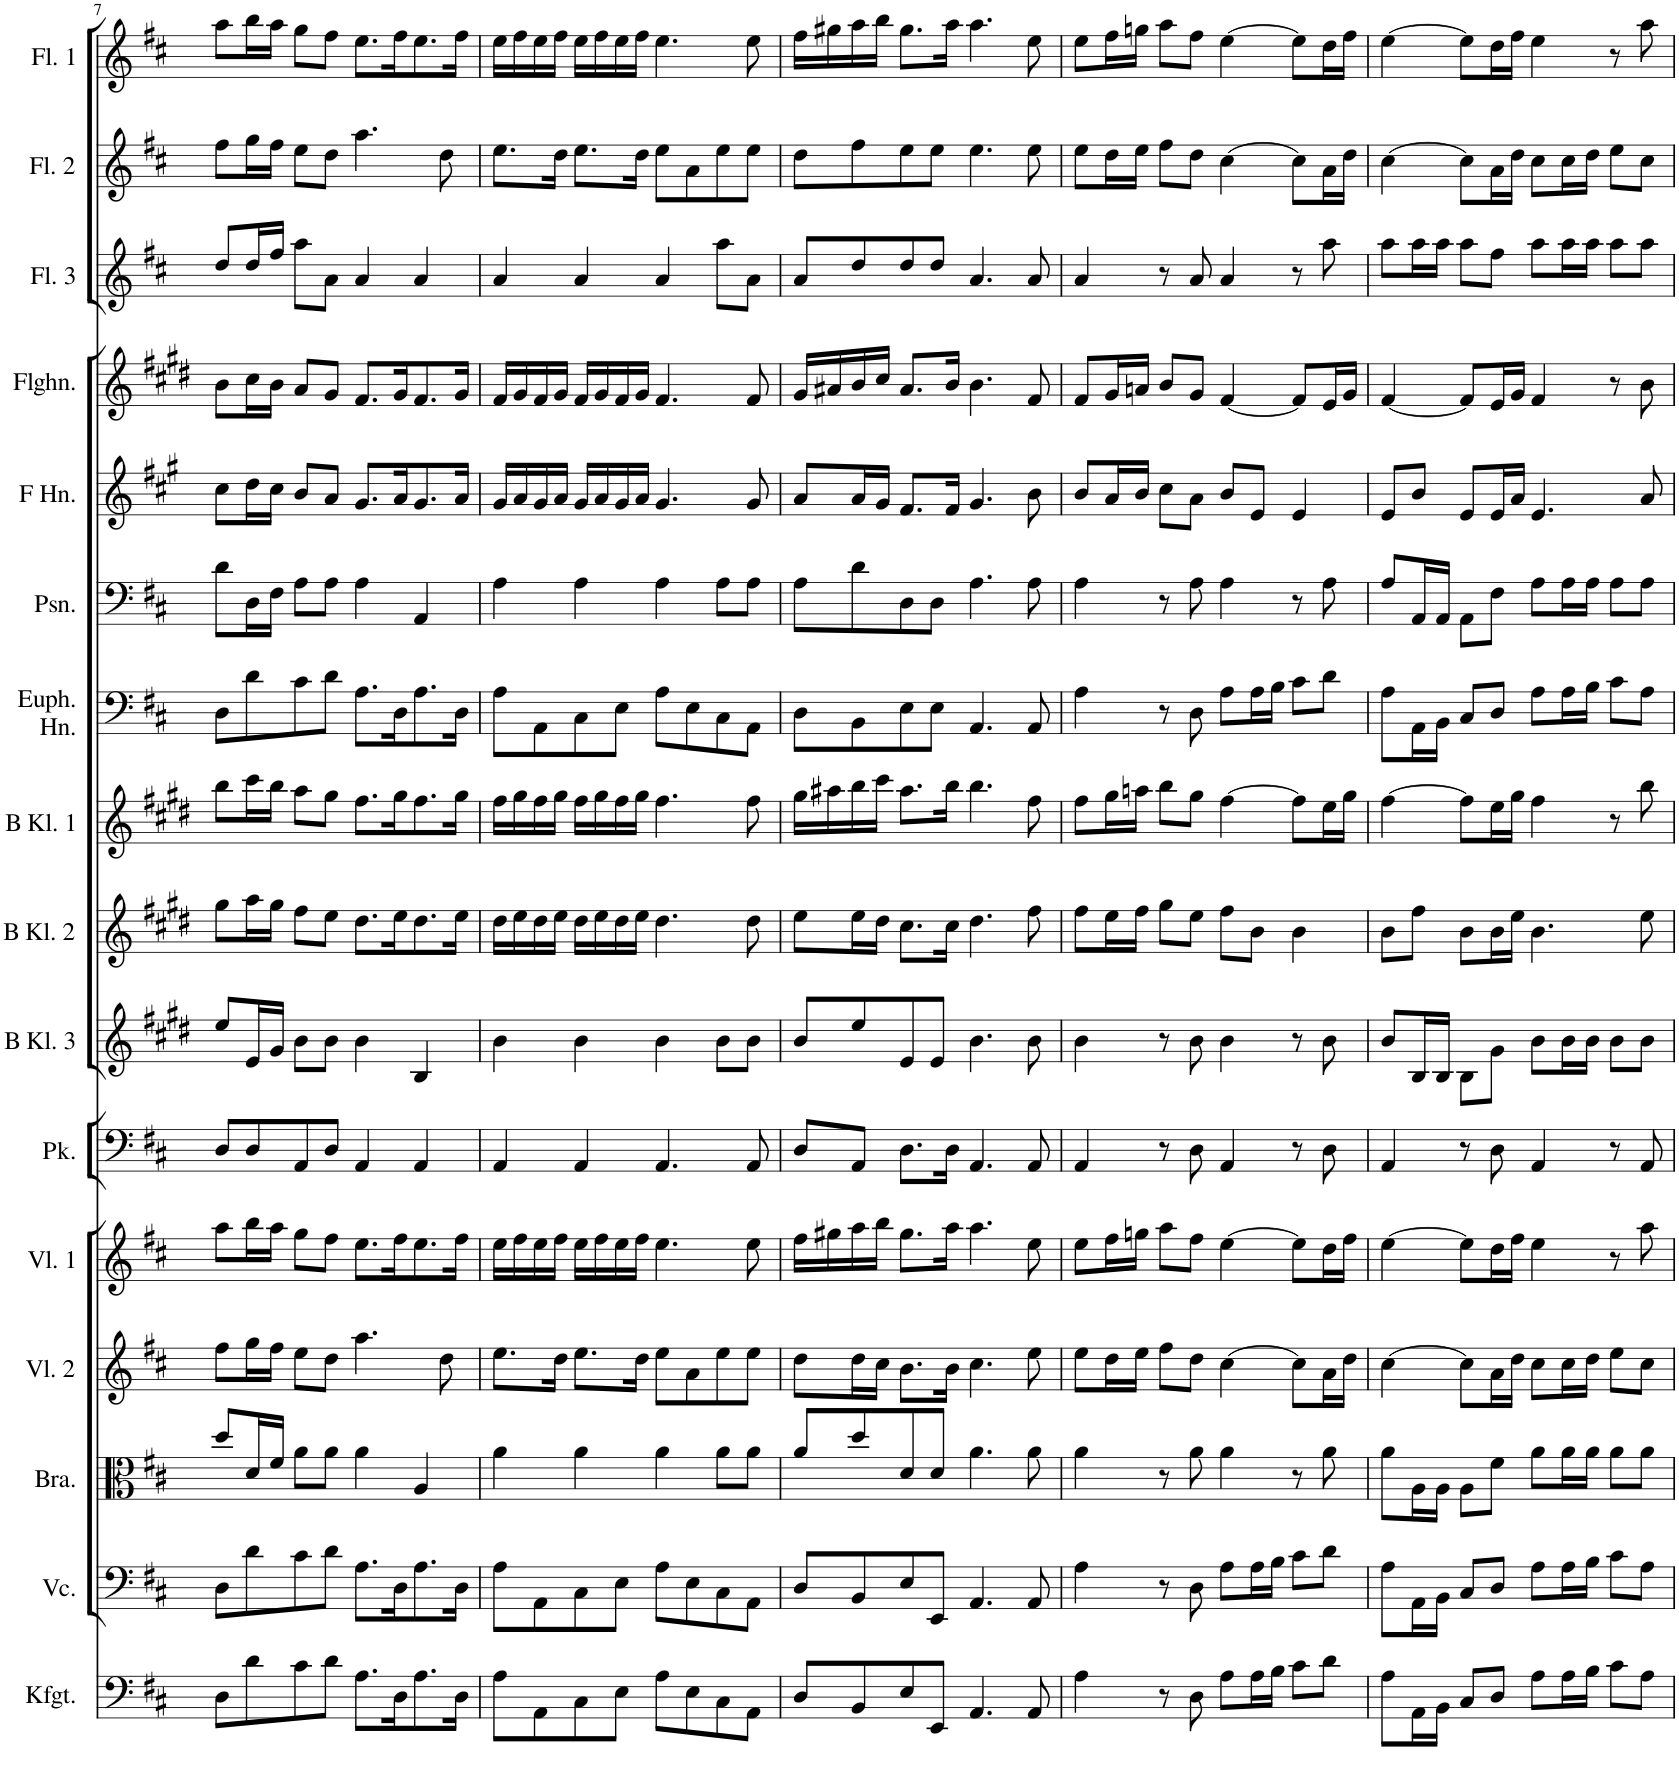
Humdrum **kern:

**kern	**kern	**kern	**kern	**kern	**kern	**kern	**kern	**kern	**kern	**kern	**kern	**kern	**kern	**kern	**kern
*part16	*part15	*part14	*part13	*part12	*part11	*part10	*part9	*part8	*part7	*part6	*part5	*part4	*part3	*part2	*part1
*staff16	*staff15	*staff14	*staff13	*staff12	*staff11	*staff10	*staff9	*staff8	*staff7	*staff6	*staff5	*staff4	*staff3	*staff2	*staff1
*I"Kontrafagott	*I"Violoncello Kontrabaß	*I"Bratsche	*I"Violine 2	*I"Violine 1	*I"Pauke	*I"Klarinette 3 in B	*I"Klarinette 2 in B	*I"Klarinette 1 in B	*I"Euphonium	*I"Posaune	*I"Horn in F	*I"Flügelhorn	*I"Flöte 3	*I"Flöte 2	*I"Flöte 1
*I'Kfgt.	*I'Vc.	*I'Bra.	*I'Vl. 2	*I'Vl. 1	*I'Pk.	*	*	*	*	*I'Psn.	*	*I'Flghn.	*I'Fl. 3	*I'Fl. 2	*I'Fl. 1
!!LO:PB:g=z
*clefF4	*clefF4	*clefC3	*clefG2	*clefG2	*clefF4	*clefG2	*clefG2	*clefG2	*clefF4	*clefF4	*clefG2	*clefG2	*clefG2	*clefG2	*clefG2
*Trd7c12	*	*	*	*	*	*Trd1c2	*Trd1c2	*Trd1c2	*	*	*Trd4c7	*Trd1c2	*	*	*
*k[f#c#]	*k[f#c#]	*k[f#c#]	*k[f#c#]	*k[f#c#]	*k[f#c#]	*k[f#c#g#d#]	*k[f#c#g#d#]	*k[f#c#g#d#]	*k[f#c#]	*k[f#c#]	*k[f#c#g#]	*k[f#c#g#d#]	*k[f#c#]	*k[f#c#]	*k[f#c#]
*M4/4	*M4/4	*M4/4	*M4/4	*M4/4	*M4/4	*M4/4	*M4/4	*M4/4	*M4/4	*M4/4	*M4/4	*M4/4	*M4/4	*M4/4	*M4/4
=7	=7	=7	=7	=7	=7	=7	=7	=7	=7	=7	=7	=7	=7	=7	=7
8D\L	8D\L	8dd/L	8ff#\L	8aa\L	8D/L	8ee/L	8gg#\L	8bb\L	8D\L	8d\L	8cc#\L	8b\L	8dd/L	8ff#\L	8aa\L
8d\	8d\	16d/L	16gg\L	16bb\L	8D/	16e/L	16aa\L	16ccc#\L	8d\	16D\L	16dd\L	16cc#\L	16dd/L	16gg\L	16bb\L
.	.	16f#/JJ	16ff#\JJ	16aa\JJ	.	16g#/JJ	16gg#\JJ	16bb\JJ	.	16F#\JJ	16cc#\JJ	16b\JJ	16ff#/JJ	16ff#\JJ	16aa\JJ
8c#\	8c#\	8a\L	8ee\L	8gg\L	8AA/	8b\L	8ff#\L	8aa\L	8c#\	8A\L	8b/L	8a/L	8aa\L	8ee\L	8gg\L
8d\J	8d\J	8a\J	8dd\J	8ff#\J	8D/J	8b\J	8ee\J	8gg#\J	8d\J	8A\J	8a/J	8g#/J	8a\J	8dd\J	8ff#\J
8.A\L	8.A\L	4a\	4.aa\	8.ee\L	4AA/	4b\	8.dd#\L	8.ff#\L	8.A\L	4A\	8.g#/L	8.f#/L	4a/	4.aa\	8.ee\L
16D\K	16D\K	.	.	16ff#\K	.	.	16ee\K	16gg#\K	16D\K	.	16a/K	16g#/K	.	.	16ff#\K
8.A\	8.A\	4A/	.	8.ee\	4AA/	4B/	8.dd#\	8.ff#\	8.A\	4AA/	8.g#/	8.f#/	4a/	.	8.ee\
.	.	.	8dd\	.	.	.	.	.	.	.	.	.	.	8dd\	.
16D\Jk	16D\Jk	.	.	16ff#\Jk	.	.	16ee\Jk	16gg#\Jk	16D\Jk	.	16a/Jk	16g#/Jk	.	.	16ff#\Jk
=8	=8	=8	=8	=8	=8	=8	=8	=8	=8	=8	=8	=8	=8	=8	=8
8A\L	8A\L	4a\	8.ee\L	16ee\LL	4AA/	4b\	16dd#\LL	16ff#\LL	8A\L	4A\	16g#/LL	16f#/LL	4a/	8.ee\L	16ee\LL
.	.	.	.	16ff#\	.	.	16ee\	16gg#\	.	.	16a/	16g#/	.	.	16ff#\
8AA\	8AA\	.	.	16ee\	.	.	16dd#\	16ff#\	8AA\	.	16g#/	16f#/	.	.	16ee\
.	.	.	16dd\Jk	16ff#\JJ	.	.	16ee\JJ	16gg#\JJ	.	.	16a/JJ	16g#/JJ	.	16dd\Jk	16ff#\JJ
8C#\	8C#\	4a\	8.ee\L	16ee\LL	4AA/	4b\	16dd#\LL	16ff#\LL	8C#\	4A\	16g#/LL	16f#/LL	4a/	8.ee\L	16ee\LL
.	.	.	.	16ff#\	.	.	16ee\	16gg#\	.	.	16a/	16g#/	.	.	16ff#\
8E\J	8E\J	.	.	16ee\	.	.	16dd#\	16ff#\	8E\J	.	16g#/	16f#/	.	.	16ee\
.	.	.	16dd\Jk	16ff#\JJ	.	.	16ee\JJ	16gg#\JJ	.	.	16a/JJ	16g#/JJ	.	16dd\Jk	16ff#\JJ
8A\L	8A\L	4a\	8ee\L	4.ee\	4.AA/	4b\	4.dd#\	4.ff#\	8A\L	4A\	4.g#/	4.f#/	4a/	8ee\L	4.ee\
8E\	8E\	.	8a\	.	.	.	.	.	8E\	.	.	.	.	8a\	.
8C#\	8C#\	8a\L	8ee\	.	.	8b\L	.	.	8C#\	8A\L	.	.	8aa\L	8ee\	.
8AA\J	8AA\J	8a\J	8ee\J	8ee\	8AA/	8b\J	8dd#\	8ff#\	8AA\J	8A\J	8g#/	8f#/	8a\J	8ee\J	8ee\
=9	=9	=9	=9	=9	=9	=9	=9	=9	=9	=9	=9	=9	=9	=9	=9
8D/L	8D/L	8a/L	8dd\L	16ff#\LL	8D/L	8b/L	8ee\L	16gg#\LL	8D\L	8A\L	8a/L	16g#/LL	8a/L	8dd\L	16ff#\LL
.	.	.	.	16gg#X\	.	.	.	16aa#X\	.	.	.	16a#X/	.	.	16gg#X\
8BB/	8BB/	8dd/	16dd\L	16aa\	8AA/J	8ee/	16ee\L	16bb\	8BB\	8d\	16a/L	16b/	8dd/	8ff#\	16aa\
.	.	.	16cc#\JJ	16bb\JJ	.	.	16dd#\JJ	16ccc#\JJ	.	.	16g#/JJ	16cc#/JJ	.	.	16bb\JJ
8E/	8E/	8d/	8.b\L	8.gg#\L	8.D\L	8e/	8.cc#\L	8.aa#\L	8E\	8D\	8.f#/L	8.a#/L	8dd/	8ee\	8.gg#\L
8EE/J	8EE/J	8d/J	.	.	.	8e/J	.	.	8E\J	8D\J	.	.	8dd/J	8ee\J	.
.	.	.	16b\Jk	16aa\Jk	16D\Jk	.	16cc#\Jk	16bb\Jk	.	.	16f#/Jk	16b/Jk	.	.	16aa\Jk
4.AA/	4.AA/	4.a\	4.cc#\	4.aa\	4.AA/	4.b\	4.dd#\	4.bb\	4.AA/	4.A\	4.g#/	4.b\	4.a/	4.ee\	4.aa\
8AA/	8AA/	8a\	8ee\	8ee\	8AA/	8b\	8ff#\	8ff#\	8AA/	8A\	8b\	8f#/	8a/	8ee\	8ee\
=10	=10	=10	=10	=10	=10	=10	=10	=10	=10	=10	=10	=10	=10	=10	=10
4A\	4A\	4a\	8ee\L	8ee\L	4AA/	4b\	8ff#\L	8ff#\L	4A\	4A\	8b/L	8f#/L	4a/	8ee\L	8ee\L
.	.	.	16dd\L	16ff#\L	.	.	16ee\L	16gg#\L	.	.	16a/L	16g#/L	.	16dd\L	16ff#\L
.	.	.	16ee\JJ	16ggn\JJ	.	.	16ff#\JJ	16aan\JJ	.	.	16b/JJ	16an/JJ	.	16ee\JJ	16ggn\JJ
8r	8r	8r	8ff#\L	8aa\L	8r	8r	8gg#\L	8bb\L	8r	8r	8cc#\L	8b/L	8r	8ff#\L	8aa\L
8D\	8D\	8a\	8dd\J	8ff#\J	8D\	8b\	8ee\J	8gg#\J	8D\	8A\	8a\J	8g#/J	8a/	8dd\J	8ff#\J
8A\L	8A\L	4a\	[4cc#\	[4ee\	4AA/	4b\	8ff#\L	[4ff#\	8A\L	4A\	8b/L	[4f#/	4a/	[4cc#\	[4ee\
16A\L	16A\L	.	.	.	.	.	8b\J	.	16A\L	.	8e/J	.	.	.	.
16B\JJ	16B\JJ	.	.	.	.	.	.	.	16B\JJ	.	.	.	.	.	.
8c#\L	8c#\L	8r	8cc#\L]	8ee\L]	8r	8r	4b\	8ff#\L]	8c#\L	8r	4e/	8f#/L]	8r	8cc#\L]	8ee\L]
8d\J	8d\J	8a\	16a\L	16dd\L	8D\	8b\	.	16ee\L	8d\J	8A\	.	16e/L	8aa\	16a\L	16dd\L
.	.	.	16dd\JJ	16ff#\JJ	.	.	.	16gg#\JJ	.	.	.	16g#/JJ	.	16dd\JJ	16ff#\JJ
=11	=11	=11	=11	=11	=11	=11	=11	=11	=11	=11	=11	=11	=11	=11	=11
8A\L	8A\L	8a\L	[4cc#\	[4ee\	4AA/	8b/L	8b\L	[4ff#\	8A\L	8A/L	8e/L	[4f#/	8aa\L	[4cc#\	[4ee\
16AA\L	16AA\L	16A\L	.	.	.	16B/L	8ff#\J	.	16AA\L	16AA/L	8b/J	.	16aa\L	.	.
16BB\JJ	16BB\JJ	16A\JJ	.	.	.	16B/JJ	.	.	16BB\JJ	16AA/JJ	.	.	16aa\JJ	.	.
8C#/L	8C#/L	8A\L	8cc#\L]	8ee\L]	8r	8B\L	8b\L	8ff#\L]	8C#/L	8AA\L	8e/L	8f#/L]	8aa\L	8cc#\L]	8ee\L]
8D/J	8D/J	8f#\J	16a\L	16dd\L	8D\	8g#\J	16b\L	16ee\L	8D/J	8F#\J	16e/L	16e/L	8ff#\J	16a\L	16dd\L
.	.	.	16dd\JJ	16ff#\JJ	.	.	16ee\JJ	16gg#\JJ	.	.	16a/JJ	16g#/JJ	.	16dd\JJ	16ff#\JJ
8A\L	8A\L	8a\L	8cc#\L	4ee\	4AA/	8b\L	4.b\	4ff#\	8A\L	8A\L	4.e/	4f#/	8aa\L	8cc#\L	4ee\
16A\L	16A\L	16a\L	16cc#\L	.	.	16b\L	.	.	16A\L	16A\L	.	.	16aa\L	16cc#\L	.
16B\JJ	16B\JJ	16a\JJ	16dd\JJ	.	.	16b\JJ	.	.	16B\JJ	16A\JJ	.	.	16aa\JJ	16dd\JJ	.
8c#\L	8c#\L	8a\L	8ee\L	8r	8r	8b\L	.	8r	8c#\L	8A\L	.	8r	8aa\L	8ee\L	8r
8A\J	8A\J	8a\J	8cc#\J	8aa\	8AA/	8b\J	8ee\	8bb\	8A\J	8A\J	8a/	8b\	8aa\J	8cc#\J	8aa\
=	=	=	=	=	=	=	=	=	=	=	=	=	=	=	=
*-	*-	*-	*-	*-	*-	*-	*-	*-	*-	*-	*-	*-	*-	*-	*-
